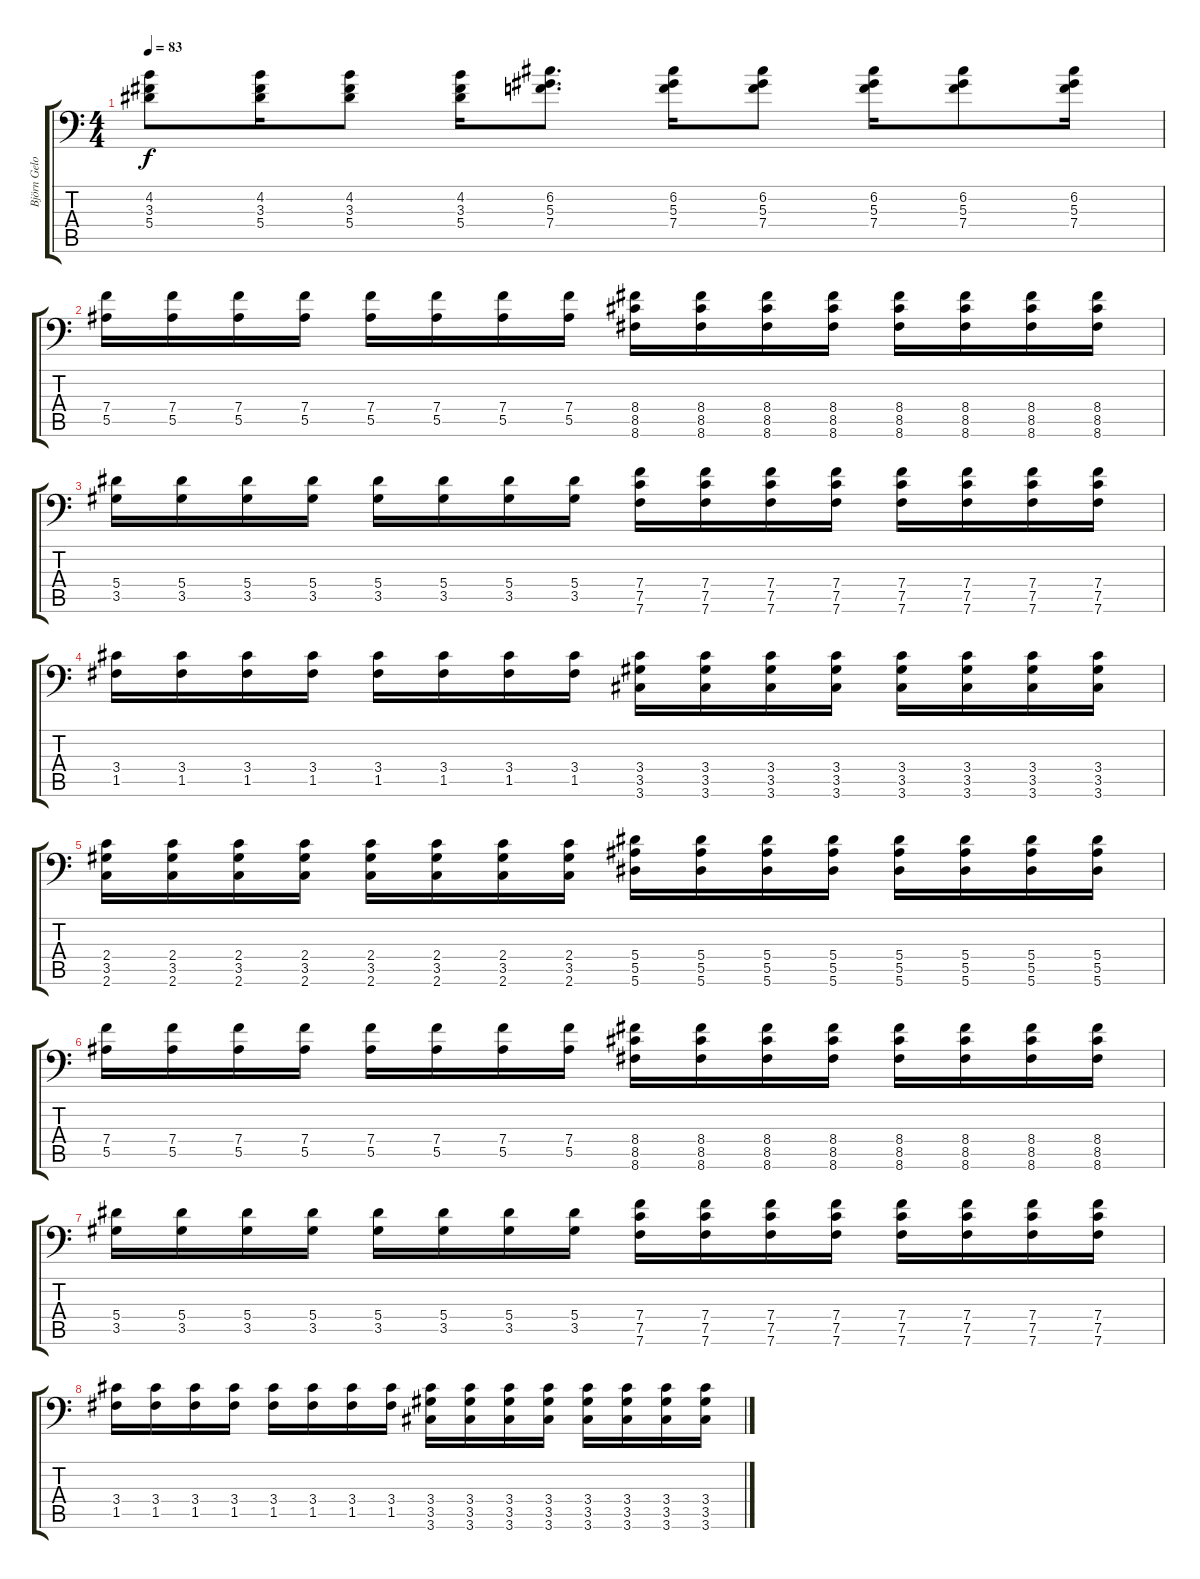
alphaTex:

\track ("Björn Gelotte" "Björn Gelo") {instrument acousticguitarsteel}
\staff {score tabs}
\tuning (C4 G3 Eb3 Bb2 F2 Bb1) {hide}
\ts (4 4)
\tempo 83
\clef f4
\ks c
(4.2 3.3 5.4).8{dy f} (4.2 3.3 5.4).16 (4.2 3.3 5.4).8 (4.2 3.3 5.4).16 (6.2 5.3 7.4).8{d} (6.2 5.3 7.4).16 (6.2 5.3 7.4).8 (6.2 5.3 7.4).16 (6.2 5.3 7.4).8 (6.2 5.3 7.4).16 |
(7.4 5.5).16{instrument distortionguitar} (7.4 5.5).16 (7.4 5.5).16 (7.4 5.5).16 (7.4 5.5).16 (7.4 5.5).16 (7.4 5.5).16 (7.4 5.5).16 (8.4 8.5 8.6).16 (8.4 8.5 8.6).16 (8.4 8.5 8.6).16 (8.4 8.5 8.6).16 (8.4 8.5 8.6).16 (8.4 8.5 8.6).16 (8.4 8.5 8.6).16 (8.4 8.5 8.6).16 |
(5.4 3.5).16 (5.4 3.5).16 (5.4 3.5).16 (5.4 3.5).16 (5.4 3.5).16 (5.4 3.5).16 (5.4 3.5).16 (5.4 3.5).16 (7.4 7.5 7.6).16 (7.4 7.5 7.6).16 (7.4 7.5 7.6).16 (7.4 7.5 7.6).16 (7.4 7.5 7.6).16 (7.4 7.5 7.6).16 (7.4 7.5 7.6).16 (7.4 7.5 7.6).16 |
(3.4 1.5).16 (3.4 1.5).16 (3.4 1.5).16 (3.4 1.5).16 (3.4 1.5).16 (3.4 1.5).16 (3.4 1.5).16 (3.4 1.5).16 (3.4 3.5 3.6).16 (3.4 3.5 3.6).16 (3.4 3.5 3.6).16 (3.4 3.5 3.6).16 (3.4 3.5 3.6).16 (3.4 3.5 3.6).16 (3.4 3.5 3.6).16 (3.4 3.5 3.6).16 |
(2.4 3.5 2.6).16 (2.4 3.5 2.6).16 (2.4 3.5 2.6).16 (2.4 3.5 2.6).16 (2.4 3.5 2.6).16 (2.4 3.5 2.6).16 (2.4 3.5 2.6).16 (2.4 3.5 2.6).16 (5.4 5.5 5.6).16 (5.4 5.5 5.6).16 (5.4 5.5 5.6).16 (5.4 5.5 5.6).16 (5.4 5.5 5.6).16 (5.4 5.5 5.6).16 (5.4 5.5 5.6).16 (5.4 5.5 5.6).16 |
(7.4 5.5).16 (7.4 5.5).16 (7.4 5.5).16 (7.4 5.5).16 (7.4 5.5).16 (7.4 5.5).16 (7.4 5.5).16 (7.4 5.5).16 (8.4 8.5 8.6).16 (8.4 8.5 8.6).16 (8.4 8.5 8.6).16 (8.4 8.5 8.6).16 (8.4 8.5 8.6).16 (8.4 8.5 8.6).16 (8.4 8.5 8.6).16 (8.4 8.5 8.6).16 |
(5.4 3.5).16 (5.4 3.5).16 (5.4 3.5).16 (5.4 3.5).16 (5.4 3.5).16 (5.4 3.5).16 (5.4 3.5).16 (5.4 3.5).16 (7.4 7.5 7.6).16 (7.4 7.5 7.6).16 (7.4 7.5 7.6).16 (7.4 7.5 7.6).16 (7.4 7.5 7.6).16 (7.4 7.5 7.6).16 (7.4 7.5 7.6).16 (7.4 7.5 7.6).16 |
(3.4 1.5).16 (3.4 1.5).16 (3.4 1.5).16 (3.4 1.5).16 (3.4 1.5).16 (3.4 1.5).16 (3.4 1.5).16 (3.4 1.5).16 (3.4 3.5 3.6).16 (3.4 3.5 3.6).16 (3.4 3.5 3.6).16 (3.4 3.5 3.6).16 (3.4 3.5 3.6).16 (3.4 3.5 3.6).16 (3.4 3.5 3.6).16 (3.4 3.5 3.6).16
